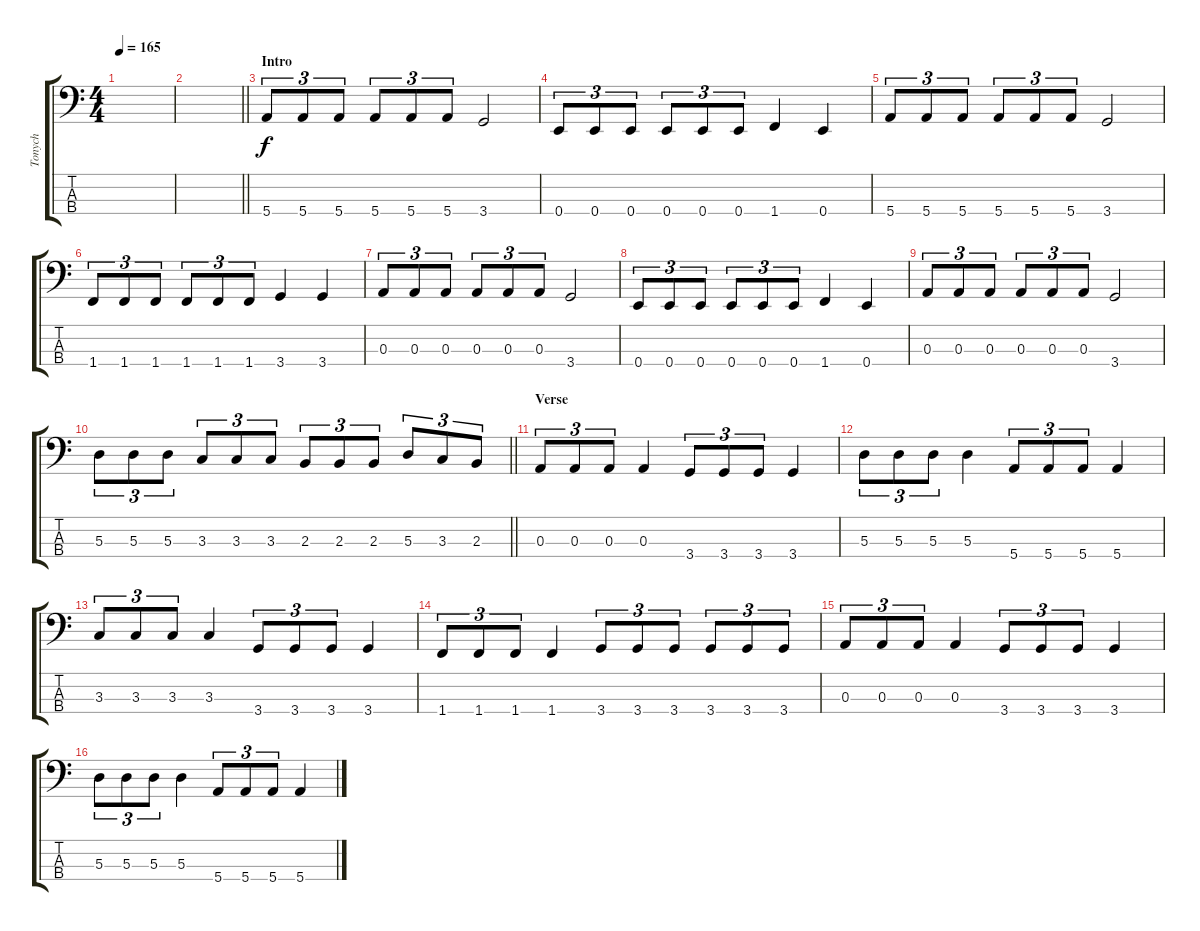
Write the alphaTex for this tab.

\track ("Tonych" "Tonych") {instrument electricbassfinger}
\staff {score tabs}
\tuning (G2 D2 A1 E1) {hide}
\ts (4 4)
\tempo 165
\clef f4
\ks aminor
|
\barLineRight lightlight
|
\section ("" "Intro")
5.4.8{tu (3 2)} 5.4.8{tu (3 2)} 5.4.8{tu (3 2)} 5.4.8{tu (3 2)} 5.4.8{tu (3 2)} 5.4.8{tu (3 2)} 3.4.2 |
0.4.8{tu (3 2)} 0.4.8{tu (3 2)} 0.4.8{tu (3 2)} 0.4.8{tu (3 2)} 0.4.8{tu (3 2)} 0.4.8{tu (3 2)} 1.4.4 0.4.4 |
5.4.8{tu (3 2)} 5.4.8{tu (3 2)} 5.4.8{tu (3 2)} 5.4.8{tu (3 2)} 5.4.8{tu (3 2)} 5.4.8{tu (3 2)} 3.4.2 |
1.4.8{tu (3 2)} 1.4.8{tu (3 2)} 1.4.8{tu (3 2)} 1.4.8{tu (3 2)} 1.4.8{tu (3 2)} 1.4.8{tu (3 2)} 3.4.4 3.4.4 |
0.3.8{tu (3 2)} 0.3.8{tu (3 2)} 0.3.8{tu (3 2)} 0.3.8{tu (3 2)} 0.3.8{tu (3 2)} 0.3.8{tu (3 2)} 3.4.2 |
0.4.8{tu (3 2)} 0.4.8{tu (3 2)} 0.4.8{tu (3 2)} 0.4.8{tu (3 2)} 0.4.8{tu (3 2)} 0.4.8{tu (3 2)} 1.4.4 0.4.4 |
0.3.8{tu (3 2)} 0.3.8{tu (3 2)} 0.3.8{tu (3 2)} 0.3.8{tu (3 2)} 0.3.8{tu (3 2)} 0.3.8{tu (3 2)} 3.4.2 |
\barLineRight lightlight
5.3.8{tu (3 2)} 5.3.8{tu (3 2)} 5.3.8{tu (3 2)} 3.3.8{tu (3 2)} 3.3.8{tu (3 2)} 3.3.8{tu (3 2)} 2.3.8{tu (3 2)} 2.3.8{tu (3 2)} 2.3.8{tu (3 2)} 5.3.8{tu (3 2)} 3.3.8{tu (3 2)} 2.3.8{tu (3 2)} |
\section ("" "Verse")
0.3.8{tu (3 2)} 0.3.8{tu (3 2)} 0.3.8{tu (3 2)} 0.3.4 3.4.8{tu (3 2)} 3.4.8{tu (3 2)} 3.4.8{tu (3 2)} 3.4.4 |
5.3.8{tu (3 2)} 5.3.8{tu (3 2)} 5.3.8{tu (3 2)} 5.3.4 5.4.8{tu (3 2)} 5.4.8{tu (3 2)} 5.4.8{tu (3 2)} 5.4.4 |
3.3.8{tu (3 2)} 3.3.8{tu (3 2)} 3.3.8{tu (3 2)} 3.3.4 3.4.8{tu (3 2)} 3.4.8{tu (3 2)} 3.4.8{tu (3 2)} 3.4.4 |
1.4.8{tu (3 2)} 1.4.8{tu (3 2)} 1.4.8{tu (3 2)} 1.4.4 3.4.8{tu (3 2)} 3.4.8{tu (3 2)} 3.4.8{tu (3 2)} 3.4.8{tu (3 2)} 3.4.8{tu (3 2)} 3.4.8{tu (3 2)} |
0.3.8{tu (3 2)} 0.3.8{tu (3 2)} 0.3.8{tu (3 2)} 0.3.4 3.4.8{tu (3 2)} 3.4.8{tu (3 2)} 3.4.8{tu (3 2)} 3.4.4 |
5.3.8{tu (3 2)} 5.3.8{tu (3 2)} 5.3.8{tu (3 2)} 5.3.4 5.4.8{tu (3 2)} 5.4.8{tu (3 2)} 5.4.8{tu (3 2)} 5.4.4
